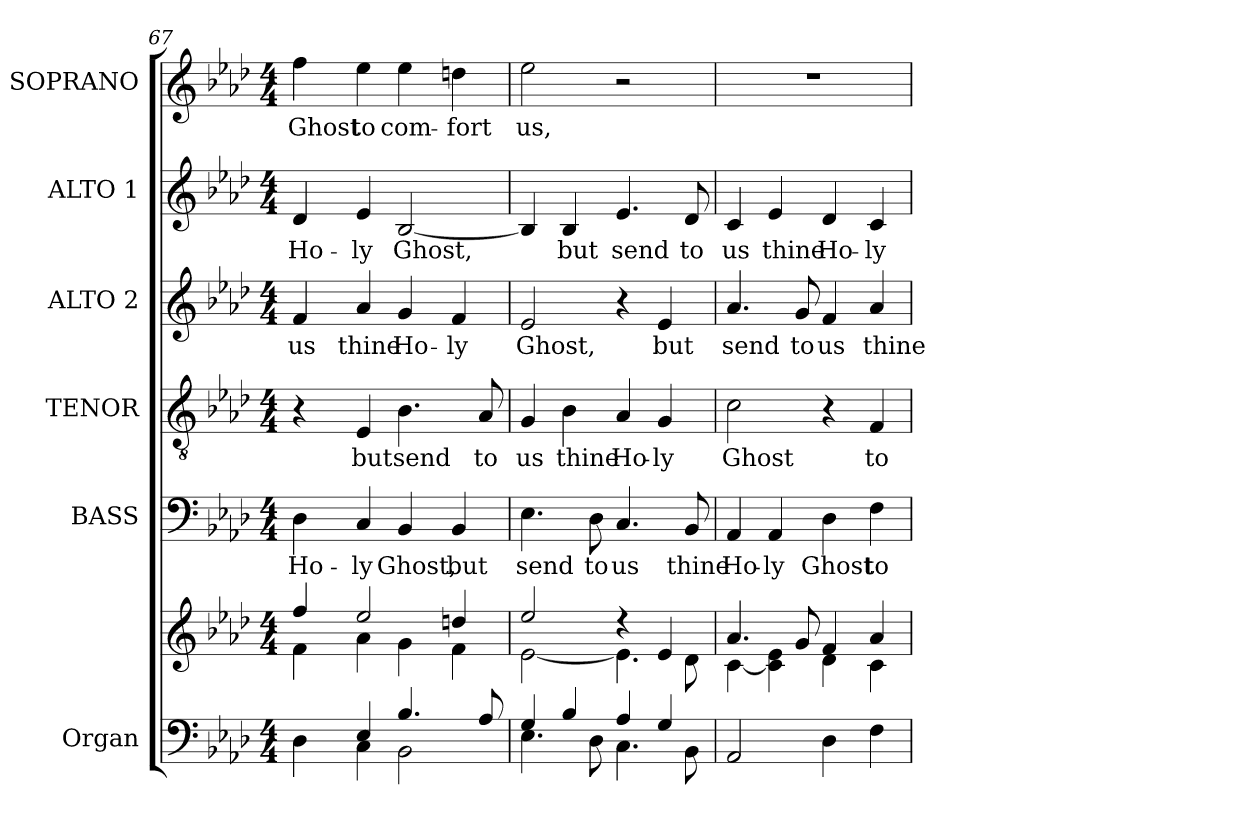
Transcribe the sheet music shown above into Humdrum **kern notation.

**kern	**kern	**kern	**text	**kern	**text	**kern	**text	**kern	**text	**kern	**text
*part6	*part6	*part5	*part5	*part4	*part4	*part3	*part3	*part2	*part2	*part1	*part1
*staff7	*staff6	*staff5	*staff5	*staff4	*staff4	*staff3	*staff3	*staff2	*staff2	*staff1	*staff1
*I"Organ	*	*I"BASS	*	*I"TENOR	*	*I"ALTO 2	*	*I"ALTO 1	*	*I"SOPRANO	*
*I'Org.	*	*I'B.	*	*I'T.	*	*I'A2.	*	*I'A1.	*	*I'S.	*
*clefF4	*clefG2	*clefF4	*	*clefGv2	*	*clefG2	*	*clefG2	*	*clefG2	*
*	*	*	*	*ITrd7c12	*	*	*	*	*	*	*
*k[b-e-a-d-]	*k[b-e-a-d-]	*k[b-e-a-d-]	*	*k[b-e-a-d-]	*	*k[b-e-a-d-]	*	*k[b-e-a-d-]	*	*k[b-e-a-d-]	*
*f:	*f:	*f:	*	*f:	*	*f:	*	*f:	*	*f:	*
*M4/4	*M4/4	*M4/4	*	*M4/4	*	*M4/4	*	*M4/4	*	*M4/4	*
=67	=67	=67	=67	=67	=67	=67	=67	=67	=67	=67	=67
*^	*^	*	*	*	*	*	*	*	*	*	*
!	!	!	!	!	!LO:LY:b:color=#000000	!	!	!	!	!	!	!	!
!	!	!	!	!	!	!	!	!	!LO:LY:b:color=#000000	!	!	!	!
!	!	!	!	!	!	!	!	!	!	!	!LO:LY:b:color=#000000	!	!
!	!	!	!	!	!	!	!	!	!	!	!	!	!LO:LY:b:color=#000000
4ryy	4D-i\	4ffi/	4fi\	4D-i\	Ho-	4r	.	4fi/	us	4d-i/	Ho-	4ffi\	Ghost
!	!	!	!	!	!LO:LY:b:color=#000000	!	!	!	!	!	!	!	!
!	!	!	!	!	!	!	!LO:LY:b:color=#000000	!	!	!	!	!	!
!	!	!	!	!	!	!	!	!	!LO:LY:b:color=#000000	!	!	!	!
!	!	!	!	!	!	!	!	!	!	!	!LO:LY:b:color=#000000	!	!
!	!	!	!	!	!	!	!	!	!	!	!	!	!LO:LY:b:color=#000000
4E-i/	4Ci\	2ee-i/	4a-i\	4Ci/	-ly	4EE-i/	but	4a-i/	thine	4e-i/	-ly	4ee-i\	to
!	!	!	!	!	!LO:LY:b:color=#000000	!	!	!	!	!	!	!	!
!	!	!	!	!	!	!	!LO:LY:b:color=#000000	!	!	!	!	!	!
!	!	!	!	!	!	!	!	!	!LO:LY:b:color=#000000	!	!	!	!
!	!	!	!	!	!	!	!	!	!	!	!LO:LY:b:color=#000000	!	!
!	!	!	!	!	!	!	!	!	!	!	!	!	!LO:LY:b:color=#000000
4.B-i/	2BB-i\	.	4gi\	4BB-i/	Ghost,	4.BB-i\	send	4gi/	Ho-	[2B-i/	Ghost,	4ee-i\	com-
!	!	!	!	!	!LO:LY:b:color=#000000	!	!	!	!	!	!	!	!
!	!	!	!	!	!	!	!	!	!LO:LY:b:color=#000000	!	!	!	!
!	!	!	!	!	!	!	!	!	!	!	!	!	!LO:LY:b:color=#000000
.	.	4ddni/	4fi\	4BB-i/	but	.	.	4fi/	-ly	.	.	4ddni\	-fort
!	!	!	!	!	!	!	!LO:LY:b:color=#000000	!	!	!	!	!	!
8A-i/	.	.	.	.	.	8AA-i/	to	.	.	.	.	.	.
=68	=68	=68	=68	=68	=68	=68	=68	=68	=68	=68	=68	=68	=68
!	!	!	!	!	!LO:LY:b:color=#000000	!	!	!	!	!	!	!	!
!	!	!	!	!	!	!	!LO:LY:b:color=#000000	!	!	!	!	!	!
!	!	!	!	!	!	!	!	!	!LO:LY:b:color=#000000	!	!	!	!
!	!	!	!	!	!	!	!	!	!	!	!	!	!LO:LY:b:color=#000000
4Gi/	4.E-i\	2ee-i/	[2e-i\	4.E-i\	send	4GGi/	us	2e-i/	Ghost,	4B-i/]	.	2ee-i\	us,
!	!	!	!	!	!	!	!LO:LY:b:color=#000000	!	!	!	!	!	!
!	!	!	!	!	!	!	!	!	!	!	!LO:LY:b:color=#000000	!	!
4B-i/	.	.	.	.	.	4BB-i\	thine	.	.	4B-i/	but	.	.
!	!	!	!	!	!LO:LY:b:color=#000000	!	!	!	!	!	!	!	!
.	8D-i\	.	.	8D-i\	to	.	.	.	.	.	.	.	.
!	!	!	!	!	!LO:LY:b:color=#000000	!	!	!	!	!	!	!	!
!	!	!	!	!	!	!	!LO:LY:b:color=#000000	!	!	!	!	!	!
!	!	!	!	!	!	!	!	!	!	!	!LO:LY:b:color=#000000	!	!
4A-i/	4.Ci\	4r	4.e-i\]	4.Ci/	us	4AA-i/	Ho-	4r	.	4.e-i/	send	2r	.
!	!	!	!	!	!	!	!LO:LY:b:color=#000000	!	!	!	!	!	!
!	!	!	!	!	!	!	!	!	!LO:LY:b:color=#000000	!	!	!	!
4Gi/	.	4e-i/	.	.	.	4GGi/	-ly	4e-i/	but	.	.	.	.
!	!	!	!	!	!LO:LY:b:color=#000000	!	!	!	!	!	!	!	!
!	!	!	!	!	!	!	!	!	!	!	!LO:LY:b:color=#000000	!	!
.	8BB-i\	.	8d-i\	8BB-i/	thine	.	.	.	.	8d-i/	to	.	.
*v	*v	*	*	*	*	*	*	*	*	*	*	*	*
!!LO:PB:g=z
=69	=69	=69	=69	=69	=69	=69	=69	=69	=69	=69	=69	=69
*^	*	*	*	*	*	*	*	*	*	*	*	*
!	!	!	!	!	!LO:LY:b:color=#000000	!	!	!	!	!	!	!	!
*v	*v	*	*	*	*	*	*	*	*	*	*	*	*
*^	*	*	*	*	*	*	*	*	*	*	*	*
!	!	!	!	!	!	!	!LO:LY:b:color=#000000	!	!	!	!	!	!
*v	*v	*	*	*	*	*	*	*	*	*	*	*	*
*^	*	*	*	*	*	*	*	*	*	*	*	*
!	!	!	!	!	!	!	!	!	!LO:LY:b:color=#000000	!	!	!	!
*v	*v	*	*	*	*	*	*	*	*	*	*	*	*
*^	*	*	*	*	*	*	*	*	*	*	*	*
!	!	!	!	!	!	!	!	!	!	!	!LO:LY:b:color=#000000	!	!
*v	*v	*	*	*	*	*	*	*	*	*	*	*	*
2AA-i/	4.a-i/	[4ci\	4AA-i/	Ho-	2Ci\	Ghost	4.a-i/	send	4ci/	us	1r	.
!	!	!	!	!LO:LY:b:color=#000000	!	!	!	!	!	!	!	!
!	!	!	!	!	!	!	!	!	!	!LO:LY:b:color=#000000	!	!
.	.	4ci\] 4e-i	4AA-i/	-ly	.	.	.	.	4e-i/	thine	.	.
!	!	!	!	!	!	!	!	!LO:LY:b:color=#000000	!	!	!	!
.	8gi/	.	.	.	.	.	8gi/	to	.	.	.	.
!	!	!	!	!LO:LY:b:color=#000000	!	!	!	!	!	!	!	!
!	!	!	!	!	!	!	!	!LO:LY:b:color=#000000	!	!	!	!
!	!	!	!	!	!	!	!	!	!	!LO:LY:b:color=#000000	!	!
4D-i\	4fi/	4d-i\	4D-i\	Ghost	4r	.	4fi/	us	4d-i/	Ho-	.	.
!	!	!	!	!LO:LY:b:color=#000000	!	!	!	!	!	!	!	!
!	!	!	!	!	!	!LO:LY:b:color=#000000	!	!	!	!	!	!
!	!	!	!	!	!	!	!	!LO:LY:b:color=#000000	!	!	!	!
!	!	!	!	!	!	!	!	!	!	!LO:LY:b:color=#000000	!	!
4Fi\	4a-i/	4ci\	4Fi\	to	4FFi/	to	4a-i/	thine	4ci/	-ly	.	.
*	*v	*v	*	*	*	*	*	*	*	*	*	*
=	=	=	=	=	=	=	=	=	=	=	=
*-	*-	*-	*-	*-	*-	*-	*-	*-	*-	*-	*-
